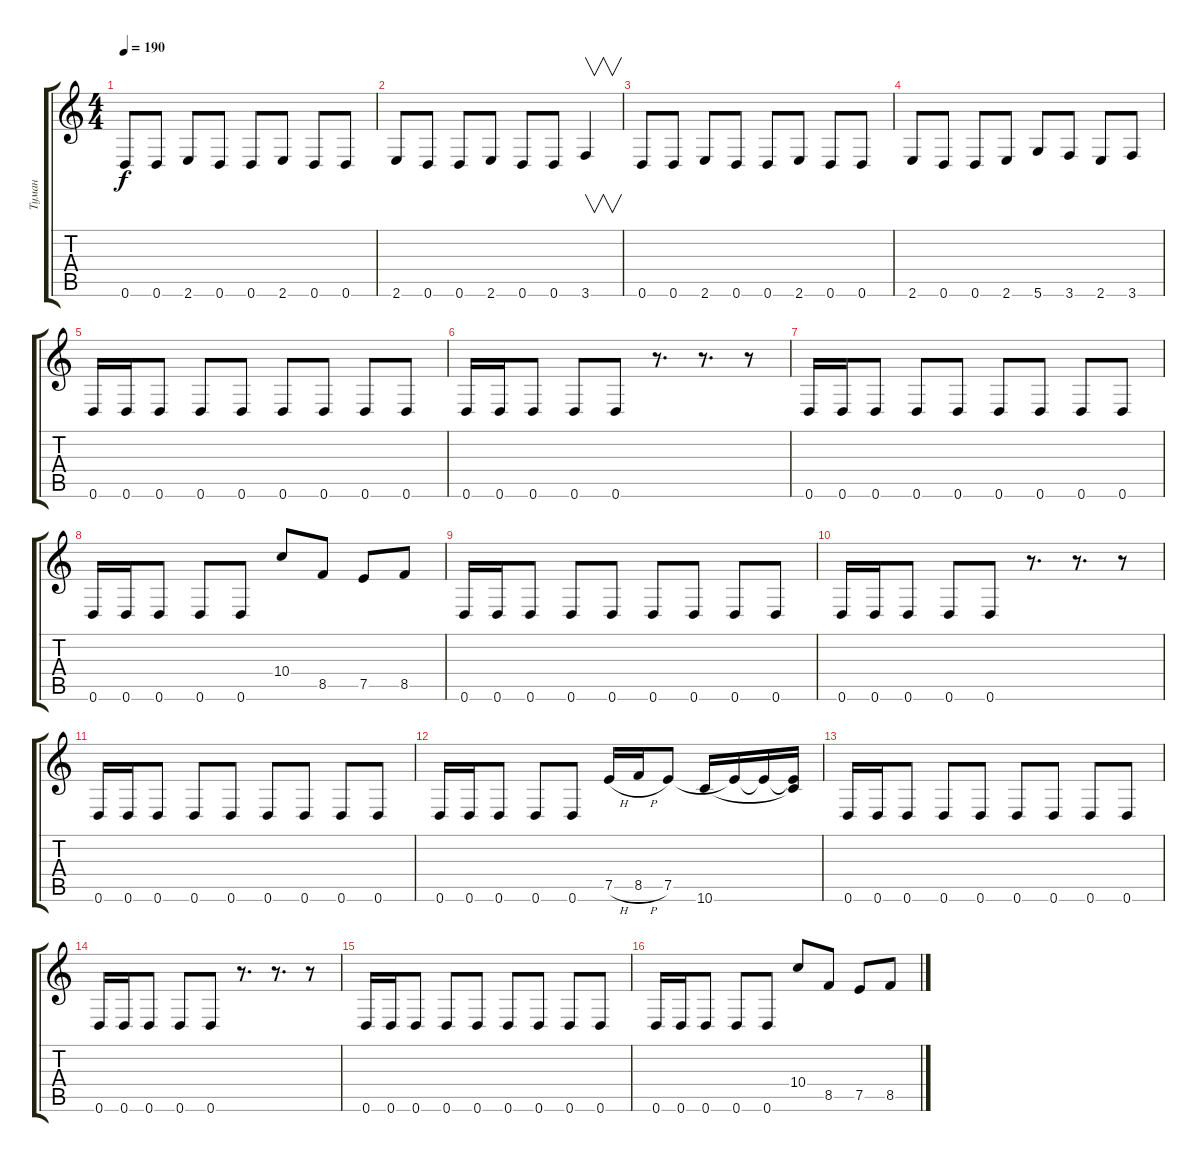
\track ("Туман" "Туман") {instrument distortionguitar}
\staff {score tabs}
\tuning (E4 B3 G3 D3 A2 D2) {hide}
\ts (4 4)
\tempo 190
\clef g2
\ks c
0.6.8{dy f} 0.6.8 2.6.8 0.6.8 0.6.8 2.6.8 0.6.8 0.6.8 |
2.6.8 0.6.8 0.6.8 2.6.8 0.6.8 0.6.8 3.6.4{v} |
0.6.8 0.6.8 2.6.8 0.6.8 0.6.8 2.6.8 0.6.8 0.6.8 |
2.6.8 0.6.8 0.6.8 2.6.8 5.6.8 3.6.8 2.6.8 3.6.8 |
0.6.16 0.6.16 0.6.8 0.6.8 0.6.8 0.6.8 0.6.8 0.6.8 0.6.8 |
0.6.16 0.6.16 0.6.8 0.6.8 0.6.8 r.8{d} r.8{d} r.8 |
0.6.16 0.6.16 0.6.8 0.6.8 0.6.8 0.6.8 0.6.8 0.6.8 0.6.8 |
0.6.16 0.6.16 0.6.8 0.6.8 0.6.8 10.4.8 8.5.8 7.5.8 8.5.8 |
0.6.16 0.6.16 0.6.8 0.6.8 0.6.8 0.6.8 0.6.8 0.6.8 0.6.8 |
0.6.16 0.6.16 0.6.8 0.6.8 0.6.8 r.8{d} r.8{d} r.8 |
0.6.16 0.6.16 0.6.8 0.6.8 0.6.8 0.6.8 0.6.8 0.6.8 0.6.8 |
0.6.16 0.6.16 0.6.8 0.6.8 0.6.8 7.5{h}.16 8.5{h}.16 7.5.8 10.6.16 7.5{t}.16 7.5{t}.16 (7.5{t} 10.6{t}).16 |
0.6.16 0.6.16 0.6.8 0.6.8 0.6.8 0.6.8 0.6.8 0.6.8 0.6.8 |
0.6.16 0.6.16 0.6.8 0.6.8 0.6.8 r.8{d} r.8{d} r.8 |
0.6.16 0.6.16 0.6.8 0.6.8 0.6.8 0.6.8 0.6.8 0.6.8 0.6.8 |
0.6.16 0.6.16 0.6.8 0.6.8 0.6.8 10.4.8 8.5.8 7.5.8 8.5.8
